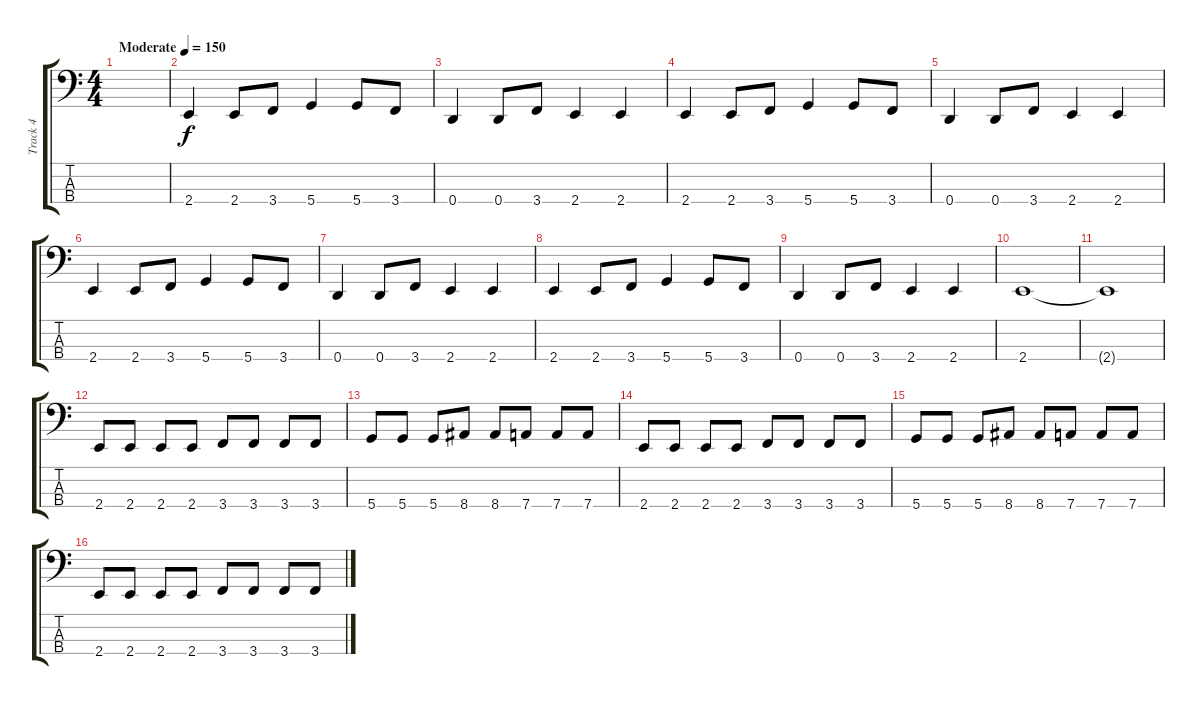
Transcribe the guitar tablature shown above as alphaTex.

\track ("Track 4" "Track 4") {instrument electricbassfinger}
\staff {score tabs}
\tuning (G2 D2 A1 D1) {hide}
\ts (4 4)
\tempo (150 "Moderate")
\clef f4
\ks c
|
2.4.4 2.4.8 3.4.8 5.4.4 5.4.8 3.4.8 |
0.4.4 0.4.8 3.4.8 2.4.4 2.4.4 |
2.4.4 2.4.8 3.4.8 5.4.4 5.4.8 3.4.8 |
0.4.4 0.4.8 3.4.8 2.4.4 2.4.4 |
2.4.4 2.4.8 3.4.8 5.4.4 5.4.8 3.4.8 |
0.4.4 0.4.8 3.4.8 2.4.4 2.4.4 |
2.4.4 2.4.8 3.4.8 5.4.4 5.4.8 3.4.8 |
0.4.4 0.4.8 3.4.8 2.4.4 2.4.4 |
2.4.1 |
2.4{t}.1 |
2.4.8 2.4.8 2.4.8 2.4.8 3.4.8 3.4.8 3.4.8 3.4.8 |
5.4.8 5.4.8 5.4.8 8.4.8 8.4.8 7.4.8 7.4.8 7.4.8 |
2.4.8 2.4.8 2.4.8 2.4.8 3.4.8 3.4.8 3.4.8 3.4.8 |
5.4.8 5.4.8 5.4.8 8.4.8 8.4.8 7.4.8 7.4.8 7.4.8 |
2.4.8 2.4.8 2.4.8 2.4.8 3.4.8 3.4.8 3.4.8 3.4.8
